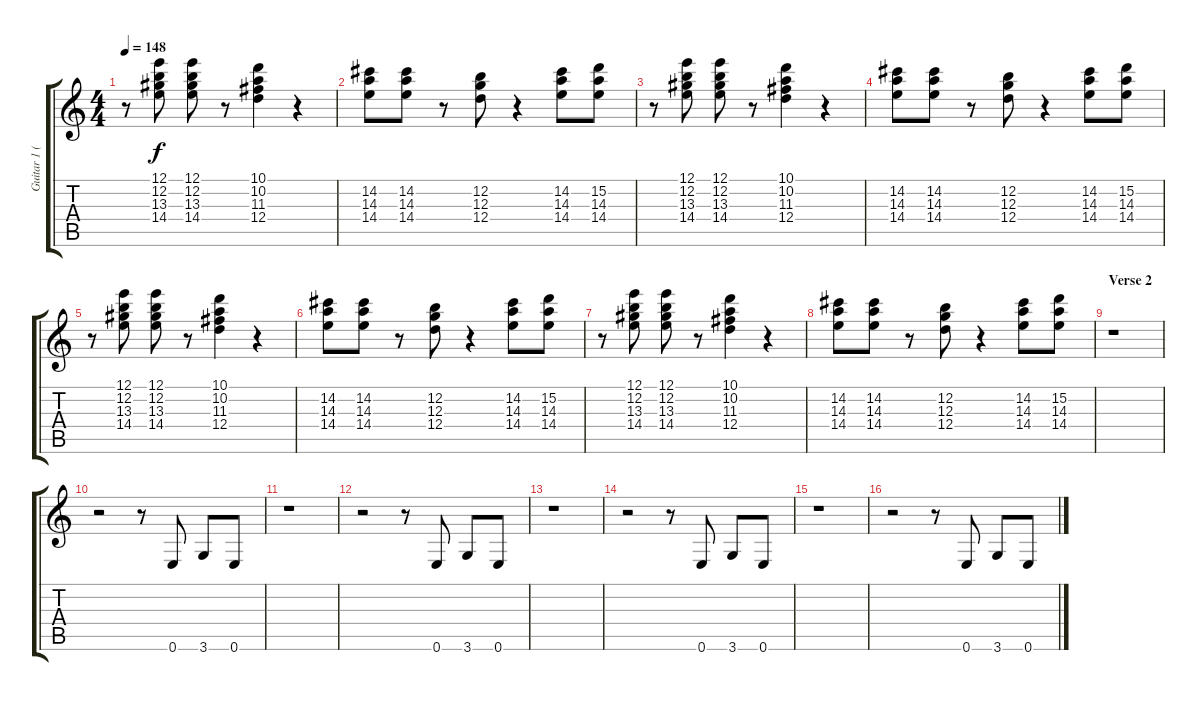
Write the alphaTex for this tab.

\track ("Guitar 1 (Nicholaus Arson)" "Guitar 1 (") {instrument overdrivenguitar}
\staff {score tabs}
\tuning (E4 B3 G3 D3 A2 E2) {hide}
\ts (4 4)
\tempo 148
\clef g2
\ks c
r.8{dy f} (12.1 12.2 13.3 14.4).8 (12.1 12.2 13.3 14.4).8 r.8 (10.1 10.2 11.3 12.4).4 r.4 |
(14.2 14.3 14.4).8 (14.2 14.3 14.4).8 r.8 (12.2 12.3 12.4).8 r.4 (14.2 14.3 14.4).8 (15.2 14.3 14.4).8 |
r.8 (12.1 12.2 13.3 14.4).8 (12.1 12.2 13.3 14.4).8 r.8 (10.1 10.2 11.3 12.4).4 r.4 |
(14.2 14.3 14.4).8 (14.2 14.3 14.4).8 r.8 (12.2 12.3 12.4).8 r.4 (14.2 14.3 14.4).8 (15.2 14.3 14.4).8 |
r.8 (12.1 12.2 13.3 14.4).8 (12.1 12.2 13.3 14.4).8 r.8 (10.1 10.2 11.3 12.4).4 r.4 |
(14.2 14.3 14.4).8 (14.2 14.3 14.4).8 r.8 (12.2 12.3 12.4).8 r.4 (14.2 14.3 14.4).8 (15.2 14.3 14.4).8 |
r.8 (12.1 12.2 13.3 14.4).8 (12.1 12.2 13.3 14.4).8 r.8 (10.1 10.2 11.3 12.4).4 r.4 |
(14.2 14.3 14.4).8 (14.2 14.3 14.4).8 r.8 (12.2 12.3 12.4).8 r.4 (14.2 14.3 14.4).8 (15.2 14.3 14.4).8 |
\section ("" "Verse 2")
r.1 |
r.2 r.8 0.6.8 3.6.8 0.6.8 |
r.1 |
r.2 r.8 0.6.8 3.6.8 0.6.8 |
r.1 |
r.2 r.8 0.6.8 3.6.8 0.6.8 |
r.1 |
r.2 r.8 0.6.8 3.6.8 0.6.8
